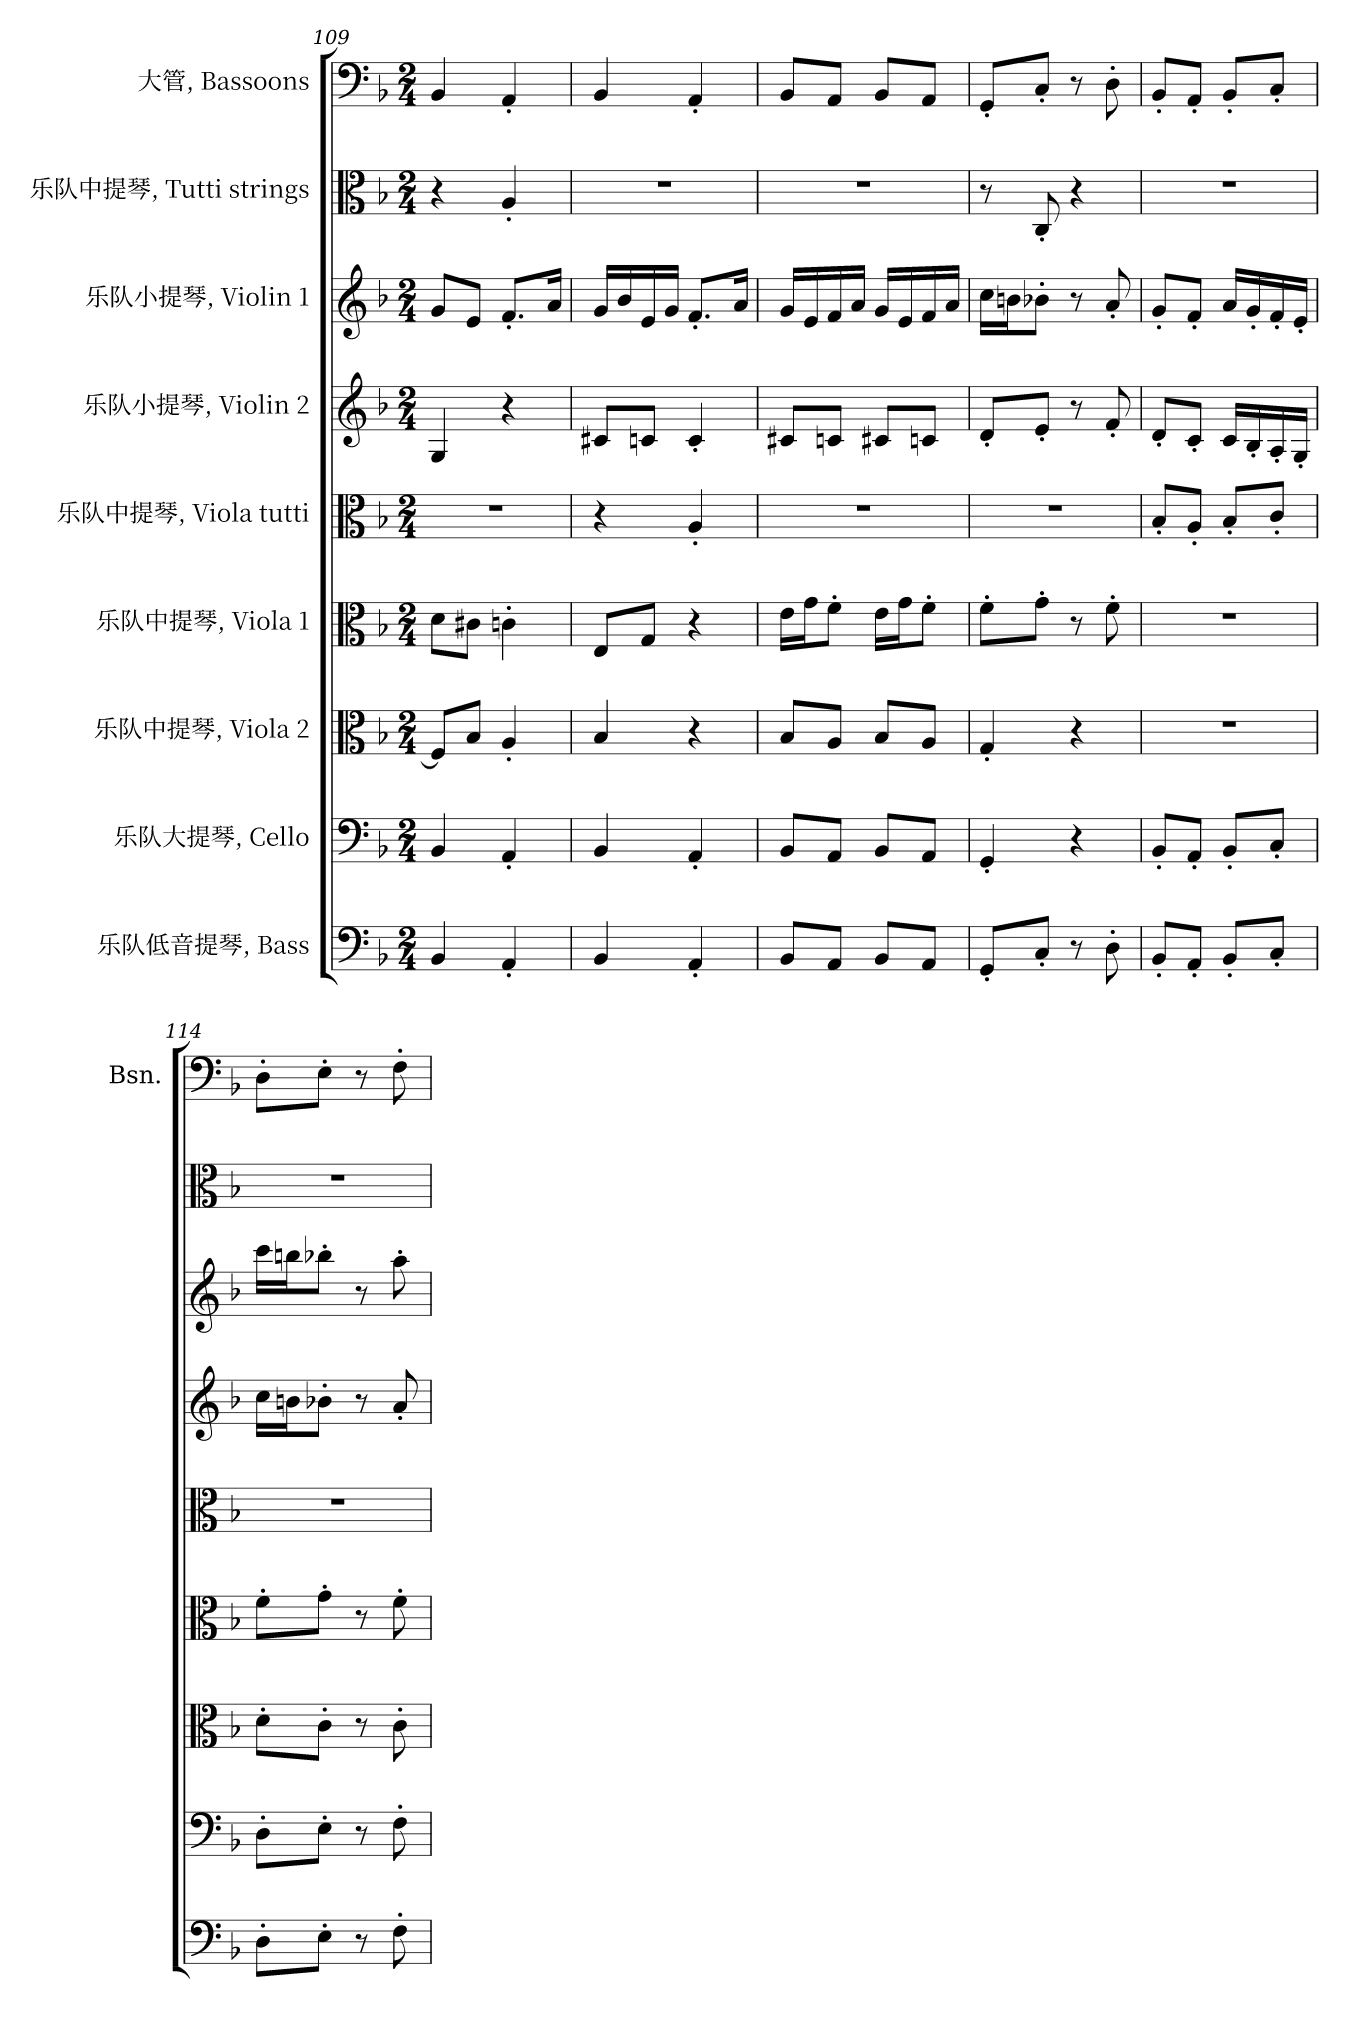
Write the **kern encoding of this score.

**kern	**kern	**kern	**kern	**kern	**kern	**kern	**kern	**kern
*part9	*part8	*part7	*part6	*part5	*part4	*part3	*part2	*part1
*staff9	*staff8	*staff7	*staff6	*staff5	*staff4	*staff3	*staff2	*staff1
*I"乐队低音提琴, Bass	*I"乐队大提琴, Cello	*I"乐队中提琴, Viola 2	*I"乐队中提琴, Viola 1	*I"乐队中提琴, Viola tutti	*I"乐队小提琴, Violin 2	*I"乐队小提琴, Violin 1	*I"乐队中提琴, Tutti strings	*I"大管, Bassoons
*	*	*	*	*	*	*	*	*I'Bsn.
*clefF4	*clefF4	*clefC3	*clefC3	*clefC3	*clefG2	*clefG2	*clefC3	*clefF4
*ITrd7c12	*	*	*	*	*	*	*	*
*k[b-]	*k[b-]	*k[b-]	*k[b-]	*k[b-]	*k[b-]	*k[b-]	*k[b-]	*k[b-]
*M2/4	*M2/4	*M2/4	*M2/4	*M2/4	*M2/4	*M2/4	*M2/4	*M2/4
*MM49	*MM49	*MM49	*MM49	*MM49	*MM49	*MM49	*MM49	*MM49
=109	=109	=109	=109	=109	=109	=109	=109	=109
4BBB-/	4BB-/	8F/L]	8d\L	2r	4G/	8g/L	4r	4BB-/
.	.	8B-/J	8c#X\J	.	.	8e/J	.	.
4AAA'/	4AA'/	4A'/	4cn'\	.	4r	8.f'/L	4A'/	4AA'/
.	.	.	.	.	.	16a/Jk	.	.
=110	=110	=110	=110	=110	=110	=110	=110	=110
*	*	*	*	*	*	*	*	*MM48
4BBB-/	4BB-/	4B-/	8E/L	4r	8c#X/L	16g/LL	2r	4BB-/
.	.	.	.	.	.	16b-/	.	.
.	.	.	8G/J	.	8cn/J	16e/	.	.
.	.	.	.	.	.	16g/JJ	.	.
4AAA'/	4AA'/	4r	4r	4A'/	4c'/	8.f'/L	.	4AA'/
.	.	.	.	.	.	16a/Jk	.	.
=111	=111	=111	=111	=111	=111	=111	=111	=111
8BBB-/L	8BB-/L	8B-/L	16e\LL	2r	8c#X/L	16g/LL	2r	8BB-/L
.	.	.	16g\J	.	.	16e/	.	.
8AAA/J	8AA/J	8A/J	8f'\J	.	8cn/J	16f/	.	8AA/J
.	.	.	.	.	.	16a/JJ	.	.
8BBB-/L	8BB-/L	8B-/L	16e\LL	.	8c#X/L	16g/LL	.	8BB-/L
.	.	.	16g\J	.	.	16e/	.	.
*	*	*	*	*	*	*	*	*MM48
8AAA/J	8AA/J	8A/J	8f'\J	.	8cn/J	16f/	.	8AA/J
.	.	.	.	.	.	16a/JJ	.	.
=112	=112	=112	=112	=112	=112	=112	=112	=112
8GGG'/L	4GG'/	4G'/	8f'\L	2r	8d'/L	16cc\LL	8r	8GG'/L
.	.	.	.	.	.	16bn\J	.	.
*	*	*	*	*	*	*	*	*MM46
8CC'/J	.	.	8g'\J	.	8e'/J	8b-X'\J	8C'/	8C'/J
*	*	*	*	*	*	*	*	*MM50
8r	4r	4r	8r	.	8r	8r	4r	8r
8DD'\	.	.	8f'\	.	8f'/	8a'/	.	8D'\
!!LO:PB:g=z
=113	=113	=113	=113	=113	=113	=113	=113	=113
8BBB-'/L	8BB-'/L	2r	2r	8B-'/L	8d'/L	8g'/L	2r	8BB-'/L
8AAA'/J	8AA'/J	.	.	8A'/J	8c'/J	8f'/J	.	8AA'/J
*	*	*	*	*	*	*	*	*MM50
8BBB-'/L	8BB-'/L	.	.	8B-'/L	16c/LL	16a/LL	.	8BB-'/L
.	.	.	.	.	16B-'/	16g'/	.	.
8CC'/J	8C'/J	.	.	8c'/J	16A'/	16f'/	.	8C'/J
.	.	.	.	.	16G'/JJ	16e'/JJ	.	.
=114	=114	=114	=114	=114	=114	=114	=114	=114
*	*	*	*	*	*	*	*	*MM49
8DD'\L	8D'\L	8d'\L	8f'\L	2r	16cc\LL	16ccc\LL	2r	8D'\L
.	.	.	.	.	16bn\J	16bbn\J	.	.
8EE'\J	8E'\J	8c'\J	8g'\J	.	8b-X'\J	8bb-X'\J	.	8E'\J
8r	8r	8r	8r	.	8r	8r	.	8r
*	*	*	*	*	*	*	*	*MM50
8FF'\	8F'\	8c'\	8f'\	.	8a'/	8aa'\	.	8F'\
=	=	=	=	=	=	=	=	=
*-	*-	*-	*-	*-	*-	*-	*-	*-
